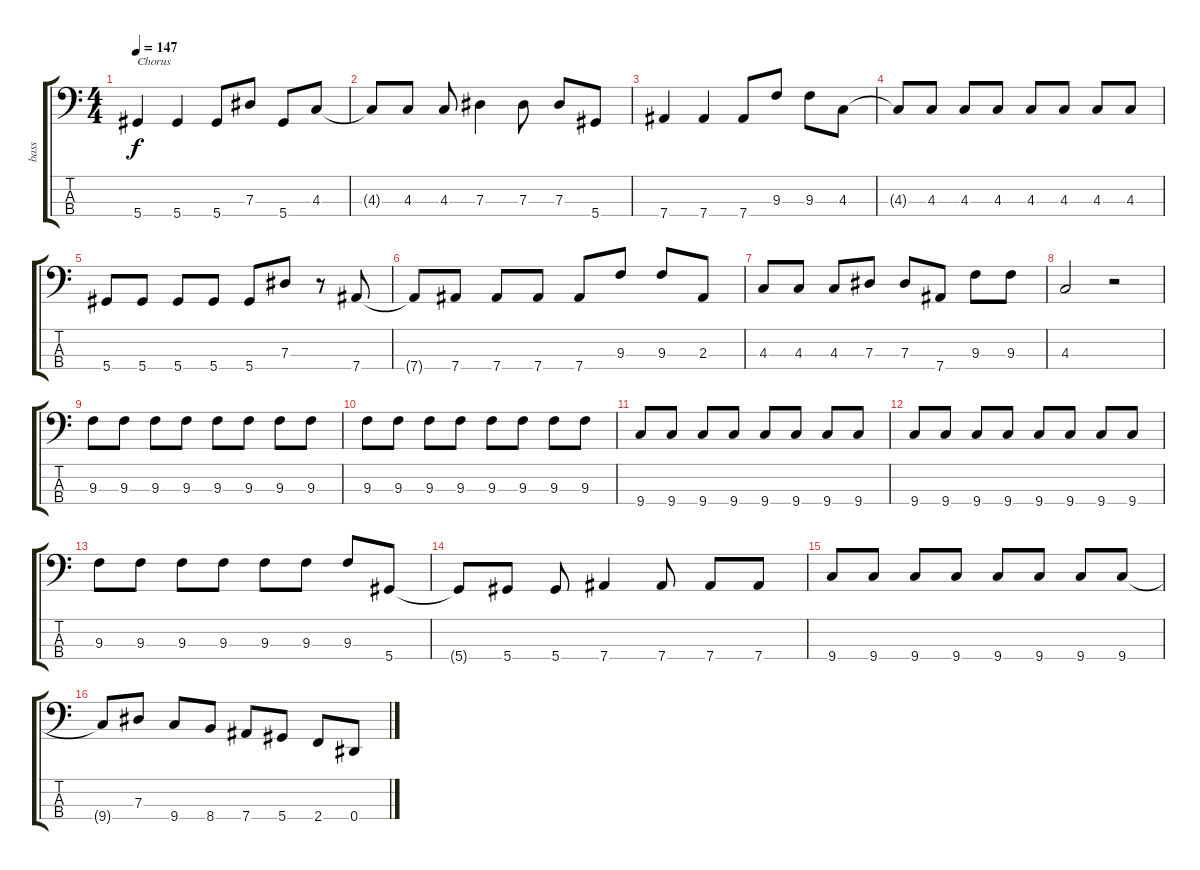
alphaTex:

\track ("bass" "bass") {instrument electricbassfinger}
\staff {score tabs}
\tuning (Gb2 Db2 Ab1 Eb1) {hide}
\ts (4 4)
\tempo 147
\clef f4
\ks c
5.4.4{txt "Chorus" dy f} 5.4.4 5.4.8 7.3.8 5.4.8 4.3.8 |
4.3{t}.8 4.3.8 4.3.8 7.3.4 7.3.8 7.3.8 5.4.8 |
7.4.4 7.4.4 7.4.8 9.3.8 9.3.8 4.3.8 |
4.3{t}.8 4.3.8 4.3.8 4.3.8 4.3.8 4.3.8 4.3.8 4.3.8 |
5.4.8 5.4.8 5.4.8 5.4.8 5.4.8 7.3.8 r.8 7.4.8 |
7.4{t}.8 7.4.8 7.4.8 7.4.8 7.4.8 9.3.8 9.3.8 2.3.8 |
4.3.8 4.3.8 4.3.8 7.3.8 7.3.8 7.4.8 9.3.8 9.3.8 |
4.3.2 r.2 |
9.3.8 9.3.8 9.3.8 9.3.8 9.3.8 9.3.8 9.3.8 9.3.8 |
9.3.8 9.3.8 9.3.8 9.3.8 9.3.8 9.3.8 9.3.8 9.3.8 |
9.4.8 9.4.8 9.4.8 9.4.8 9.4.8 9.4.8 9.4.8 9.4.8 |
9.4.8 9.4.8 9.4.8 9.4.8 9.4.8 9.4.8 9.4.8 9.4.8 |
9.3.8 9.3.8 9.3.8 9.3.8 9.3.8 9.3.8 9.3.8 5.4.8 |
5.4{t}.8 5.4.8 5.4.8 7.4.4 7.4.8 7.4.8 7.4.8 |
9.4.8 9.4.8 9.4.8 9.4.8 9.4.8 9.4.8 9.4.8 9.4.8 |
9.4{t}.8 7.3.8 9.4.8 8.4.8 7.4.8 5.4.8 2.4.8 0.4.8
